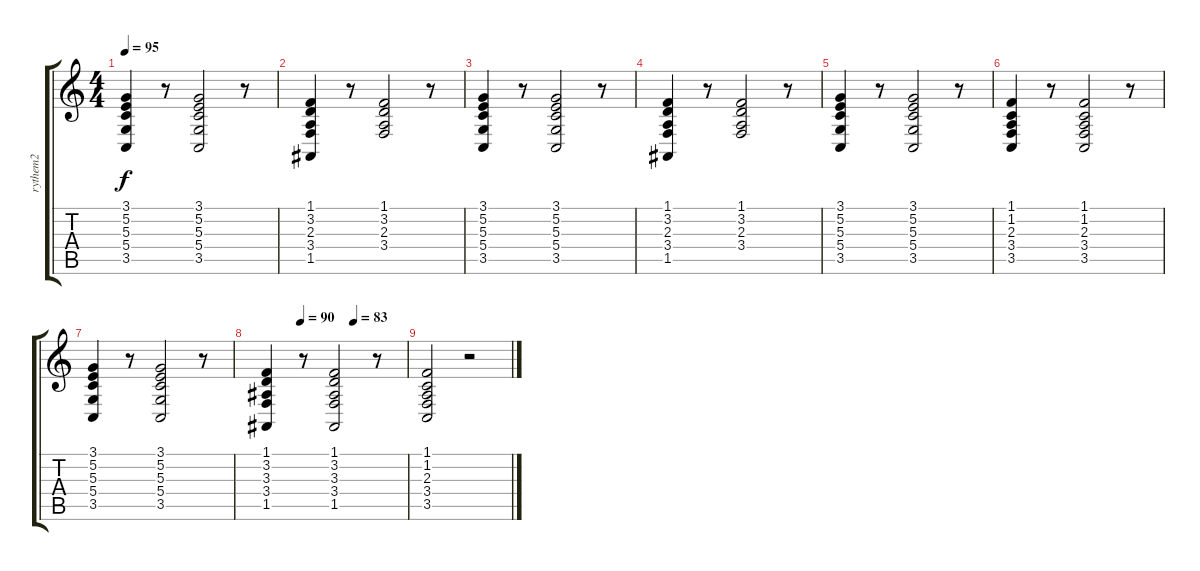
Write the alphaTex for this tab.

\track ("rythem2" "rythem2") {instrument electricgrandpiano}
\staff {score tabs}
\tuning (E4 B3 G3 D3 A2 E2) {hide}
\ts (4 4)
\tempo 95
\clef g2
\ks c
(3.1 5.2 5.3 5.4 3.5).4{dy f} r.8 (3.1 5.2 5.3 5.4 3.5).2 r.8 |
(1.1 3.2 2.3 3.4 1.5).4 r.8 (1.1 3.2 2.3 3.4).2 r.8 |
(3.1 5.2 5.3 5.4 3.5).4 r.8 (3.1 5.2 5.3 5.4 3.5).2 r.8 |
(1.1 3.2 2.3 3.4 1.5).4 r.8 (1.1 3.2 2.3 3.4).2 r.8 |
(3.1 5.2 5.3 5.4 3.5).4 r.8 (3.1 5.2 5.3 5.4 3.5).2 r.8 |
(1.1 1.2 2.3 3.4 3.5).4 r.8 (1.1 1.2 2.3 3.4 3.5).2 r.8 |
(3.1 5.2 5.3 5.4 3.5).4 r.8 (3.1 5.2 5.3 5.4 3.5).2 r.8 |
\tempo (90 0.25)
\tempo (83 0.625)
(1.1 3.2 3.3 3.4 1.5).4 r.8 (1.1 3.2 3.3 3.4 1.5).2 r.8 |
(1.1 1.2 2.3 3.4 3.5).2 r.2
